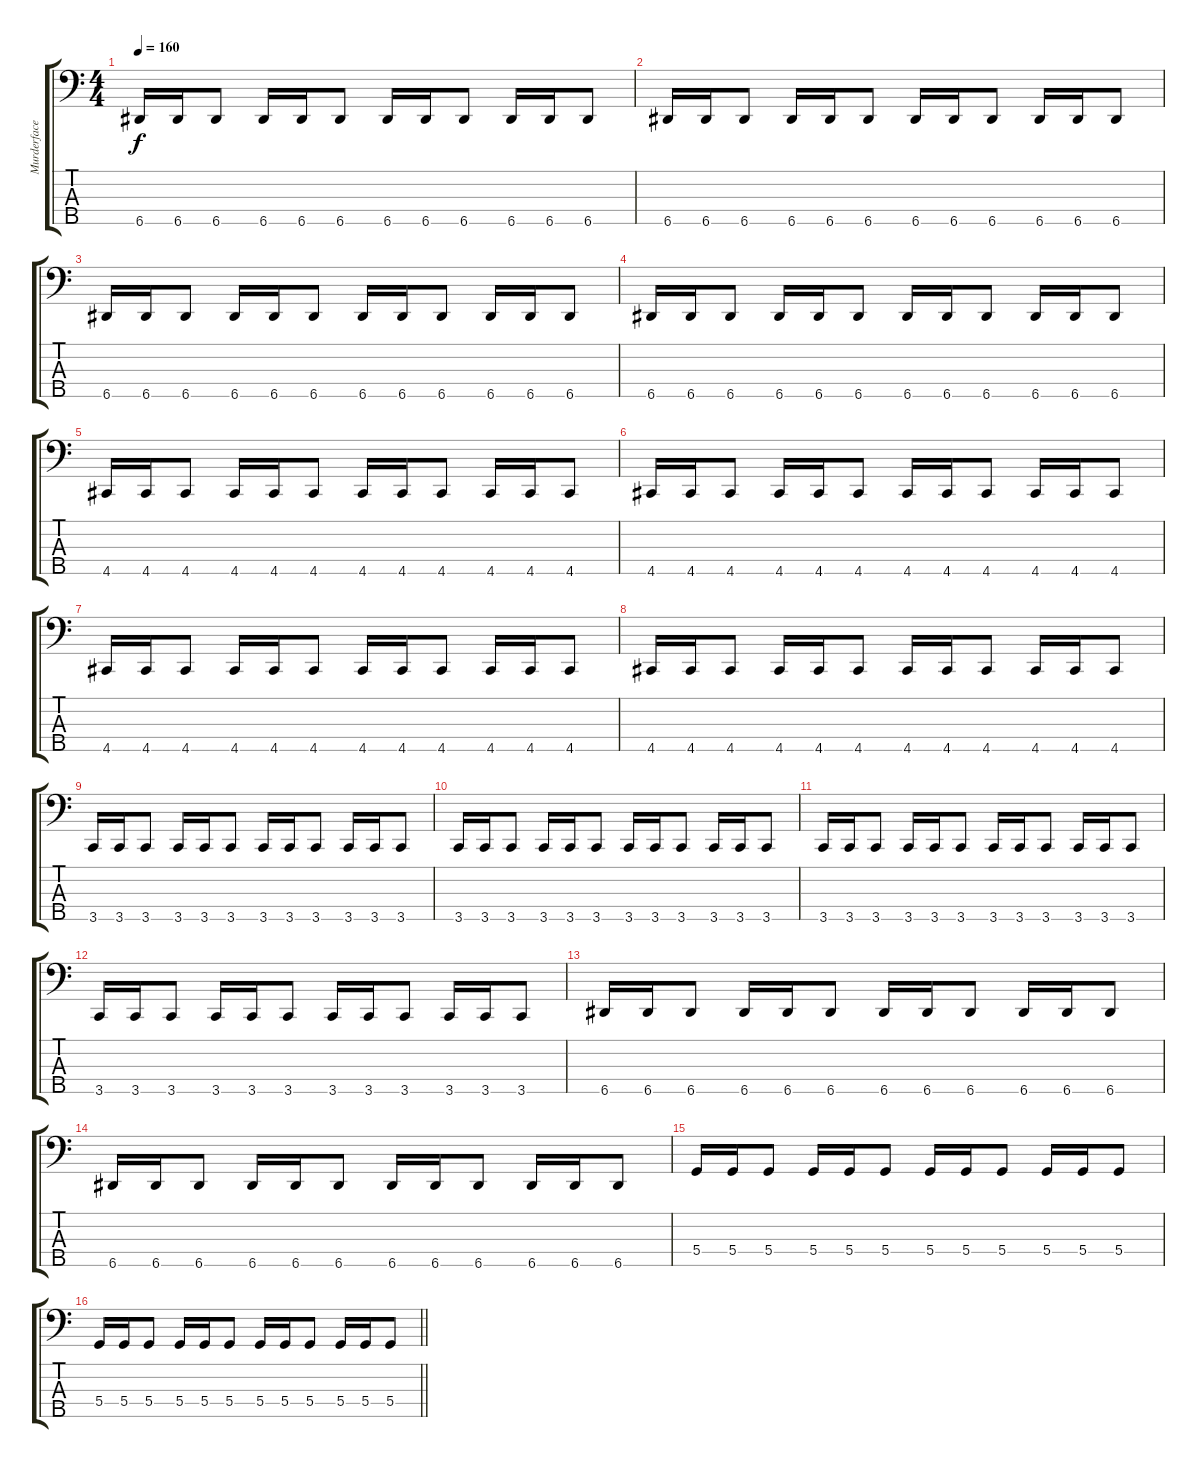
\track ("Murderface" "Murderface") {instrument electricbassfinger}
\staff {score tabs}
\tuning (F2 C2 G1 D1 A0) {hide}
\ts (4 4)
\tempo 160
\clef f4
\ks c
6.5.16{dy f} 6.5.16 6.5.8 6.5.16 6.5.16 6.5.8 6.5.16 6.5.16 6.5.8 6.5.16 6.5.16 6.5.8 |
6.5.16 6.5.16 6.5.8 6.5.16 6.5.16 6.5.8 6.5.16 6.5.16 6.5.8 6.5.16 6.5.16 6.5.8 |
6.5.16 6.5.16 6.5.8 6.5.16 6.5.16 6.5.8 6.5.16 6.5.16 6.5.8 6.5.16 6.5.16 6.5.8 |
6.5.16 6.5.16 6.5.8 6.5.16 6.5.16 6.5.8 6.5.16 6.5.16 6.5.8 6.5.16 6.5.16 6.5.8 |
4.5.16 4.5.16 4.5.8 4.5.16 4.5.16 4.5.8 4.5.16 4.5.16 4.5.8 4.5.16 4.5.16 4.5.8 |
4.5.16 4.5.16 4.5.8 4.5.16 4.5.16 4.5.8 4.5.16 4.5.16 4.5.8 4.5.16 4.5.16 4.5.8 |
4.5.16 4.5.16 4.5.8 4.5.16 4.5.16 4.5.8 4.5.16 4.5.16 4.5.8 4.5.16 4.5.16 4.5.8 |
4.5.16 4.5.16 4.5.8 4.5.16 4.5.16 4.5.8 4.5.16 4.5.16 4.5.8 4.5.16 4.5.16 4.5.8 |
3.5.16 3.5.16 3.5.8 3.5.16 3.5.16 3.5.8 3.5.16 3.5.16 3.5.8 3.5.16 3.5.16 3.5.8 |
3.5.16 3.5.16 3.5.8 3.5.16 3.5.16 3.5.8 3.5.16 3.5.16 3.5.8 3.5.16 3.5.16 3.5.8 |
3.5.16 3.5.16 3.5.8 3.5.16 3.5.16 3.5.8 3.5.16 3.5.16 3.5.8 3.5.16 3.5.16 3.5.8 |
3.5.16 3.5.16 3.5.8 3.5.16 3.5.16 3.5.8 3.5.16 3.5.16 3.5.8 3.5.16 3.5.16 3.5.8 |
6.5.16 6.5.16 6.5.8 6.5.16 6.5.16 6.5.8 6.5.16 6.5.16 6.5.8 6.5.16 6.5.16 6.5.8 |
6.5.16 6.5.16 6.5.8 6.5.16 6.5.16 6.5.8 6.5.16 6.5.16 6.5.8 6.5.16 6.5.16 6.5.8 |
5.4.16 5.4.16 5.4.8 5.4.16 5.4.16 5.4.8 5.4.16 5.4.16 5.4.8 5.4.16 5.4.16 5.4.8 |
\barLineRight lightlight
5.4.16 5.4.16 5.4.8 5.4.16 5.4.16 5.4.8 5.4.16 5.4.16 5.4.8 5.4.16 5.4.16 5.4.8
